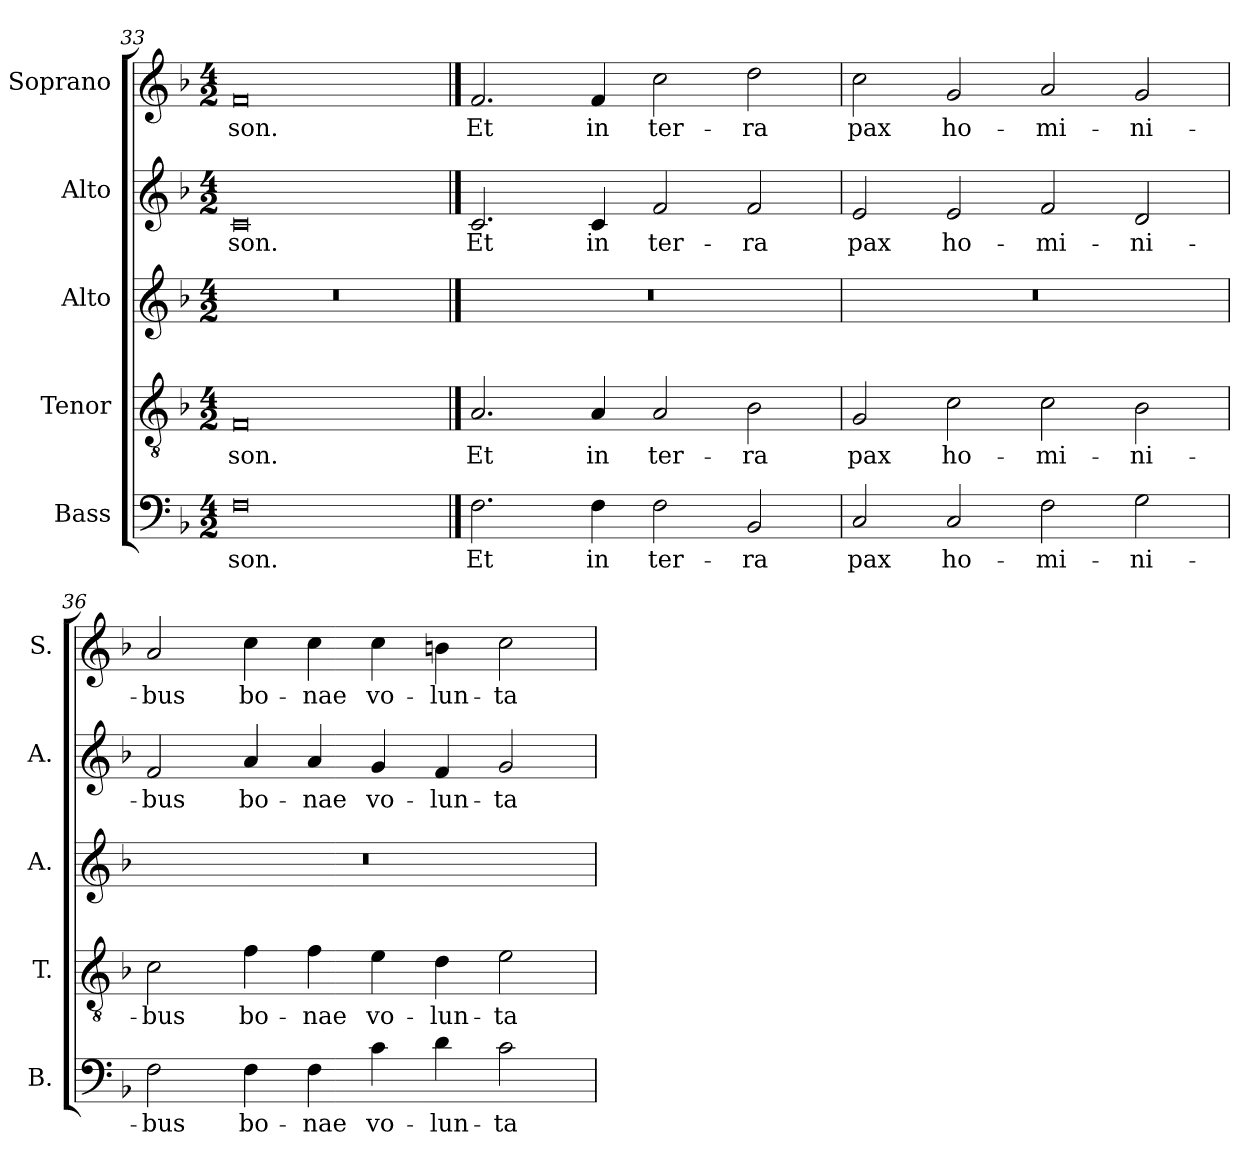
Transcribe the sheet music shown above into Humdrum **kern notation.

**kern	**text	**kern	**text	**kern	**kern	**text	**kern	**text
*part5	*part5	*part4	*part4	*part3	*part2	*part2	*part1	*part1
*staff5	*staff5	*staff4	*staff4	*staff3	*staff2	*staff2	*staff1	*staff1
*I"Bass	*	*I"Tenor	*	*I"Alto	*I"Alto	*	*I"Soprano	*
*I'B.	*	*I'T.	*	*I'A.	*I'A.	*	*I'S.	*
*clefF4	*	*clefGv2	*	*clefG2	*clefG2	*	*clefG2	*
*	*	*ITrd7c12	*	*	*	*	*	*
*k[b-]	*	*k[b-]	*	*k[b-]	*k[b-]	*	*k[b-]	*
*F:	*	*F:	*	*F:	*F:	*	*F:	*
*M4/2	*	*M4/2	*	*M4/2	*M4/2	*	*M4/2	*
=33	=33	=33	=33	=33	=33	=33	=33	=33
!	!LO:LY:b:color=#000000	!	!	!	!	!	!	!
!	!	!	!LO:LY:b:color=#000000	!LO:N:vis=1	!	!	!	!
!	!	!	!	!	!	!LO:LY:b:color=#000000	!	!
!	!	!	!	!	!	!	!	!LO:LY:b:color=#000000
0Fi	-son.	0FFi	-son.	0r	0ci	-son.	0fi	-son.
!!LO:LB:g=z
==34	==34	==34	==34	==34	==34	==34	==34	==34
!	!LO:LY:b:color=#000000	!	!	!	!	!	!	!
!	!	!	!LO:LY:b:color=#000000	!LO:N:vis=1	!	!	!	!
!	!	!	!	!	!	!LO:LY:b:color=#000000	!	!
!	!	!	!	!	!	!	!	!LO:LY:b:color=#000000
2.Fi\	Et	2.AAi/	Et	0r	2.ci/	Et	2.fi/	Et
!	!LO:LY:b:color=#000000	!	!	!	!	!	!	!
!	!	!	!LO:LY:b:color=#000000	!	!	!	!	!
!	!	!	!	!	!	!LO:LY:b:color=#000000	!	!
!	!	!	!	!	!	!	!	!LO:LY:b:color=#000000
4Fi\	in	4AAi/	in	.	4ci/	in	4fi/	in
!	!LO:LY:b:color=#000000	!	!	!	!	!	!	!
!	!	!	!LO:LY:b:color=#000000	!	!	!	!	!
!	!	!	!	!	!	!LO:LY:b:color=#000000	!	!
!	!	!	!	!	!	!	!	!LO:LY:b:color=#000000
2Fi\	ter-	2AAi/	ter-	.	2fi/	ter-	2cci\	ter-
!	!LO:LY:b:color=#000000	!	!	!	!	!	!	!
!	!	!	!LO:LY:b:color=#000000	!	!	!	!	!
!	!	!	!	!	!	!LO:LY:b:color=#000000	!	!
!	!	!	!	!	!	!	!	!LO:LY:b:color=#000000
2BB-i/	-ra	2BB-i\	-ra	.	2fi/	-ra	2ddi\	-ra
=35	=35	=35	=35	=35	=35	=35	=35	=35
!	!LO:LY:b:color=#000000	!	!	!	!	!	!	!
!	!	!	!LO:LY:b:color=#000000	!LO:N:vis=1	!	!	!	!
!	!	!	!	!	!	!LO:LY:b:color=#000000	!	!
!	!	!	!	!	!	!	!	!LO:LY:b:color=#000000
2Ci/	pax	2GGi/	pax	0r	2ei/	pax	2cci\	pax
!	!LO:LY:b:color=#000000	!	!	!	!	!	!	!
!	!	!	!LO:LY:b:color=#000000	!	!	!	!	!
!	!	!	!	!	!	!LO:LY:b:color=#000000	!	!
!	!	!	!	!	!	!	!	!LO:LY:b:color=#000000
2Ci/	ho-	2Ci\	ho-	.	2ei/	ho-	2gi/	ho-
!	!LO:LY:b:color=#000000	!	!	!	!	!	!	!
!	!	!	!LO:LY:b:color=#000000	!	!	!	!	!
!	!	!	!	!	!	!LO:LY:b:color=#000000	!	!
!	!	!	!	!	!	!	!	!LO:LY:b:color=#000000
2Fi\	-mi-	2Ci\	-mi-	.	2fi/	-mi-	2ai/	-mi-
!	!LO:LY:b:color=#000000	!	!	!	!	!	!	!
!	!	!	!LO:LY:b:color=#000000	!	!	!	!	!
!	!	!	!	!	!	!LO:LY:b:color=#000000	!	!
!	!	!	!	!	!	!	!	!LO:LY:b:color=#000000
2Gi\	-ni-	2BB-i\	-ni-	.	2di/	-ni-	2gi/	-ni-
=36	=36	=36	=36	=36	=36	=36	=36	=36
!	!LO:LY:b:color=#000000	!	!	!	!	!	!	!
!	!	!	!LO:LY:b:color=#000000	!LO:N:vis=1	!	!	!	!
!	!	!	!	!	!	!LO:LY:b:color=#000000	!	!
!	!	!	!	!	!	!	!	!LO:LY:b:color=#000000
2Fi\	-bus	2Ci\	-bus	0r	2fi/	-bus	2ai/	-bus
!	!LO:LY:b:color=#000000	!	!	!	!	!	!	!
!	!	!	!LO:LY:b:color=#000000	!	!	!	!	!
!	!	!	!	!	!	!LO:LY:b:color=#000000	!	!
!	!	!	!	!	!	!	!	!LO:LY:b:color=#000000
4Fi\	bo-	4Fi\	bo-	.	4ai/	bo-	4cci\	bo-
!	!LO:LY:b:color=#000000	!	!	!	!	!	!	!
!	!	!	!LO:LY:b:color=#000000	!	!	!	!	!
!	!	!	!	!	!	!LO:LY:b:color=#000000	!	!
!	!	!	!	!	!	!	!	!LO:LY:b:color=#000000
4Fi\	-nae	4Fi\	-nae	.	4ai/	-nae	4cci\	-nae
!	!LO:LY:b:color=#000000	!	!	!	!	!	!	!
!	!	!	!LO:LY:b:color=#000000	!	!	!	!	!
!	!	!	!	!	!	!LO:LY:b:color=#000000	!	!
!	!	!	!	!	!	!	!	!LO:LY:b:color=#000000
4ci\	vo-	4Ei\	vo-	.	4gi/	vo-	4cci\	vo-
!	!LO:LY:b:color=#000000	!	!	!	!	!	!	!
!	!	!	!LO:LY:b:color=#000000	!	!	!	!	!
!	!	!	!	!	!	!LO:LY:b:color=#000000	!	!
!	!	!	!	!	!	!	!	!LO:LY:b:color=#000000
4di\	-lun-	4Di\	-lun-	.	4fi/	-lun-	4bni\	-lun-
!	!LO:LY:b:color=#000000	!	!	!	!	!	!	!
!	!	!	!LO:LY:b:color=#000000	!	!	!	!	!
!	!	!	!	!	!	!LO:LY:b:color=#000000	!	!
!	!	!	!	!	!	!	!	!LO:LY:b:color=#000000
2ci\	-ta-	2Ei\	-ta-	.	2gi/	-ta-	2cci\	-ta-
=	=	=	=	=	=	=	=	=
*-	*-	*-	*-	*-	*-	*-	*-	*-
